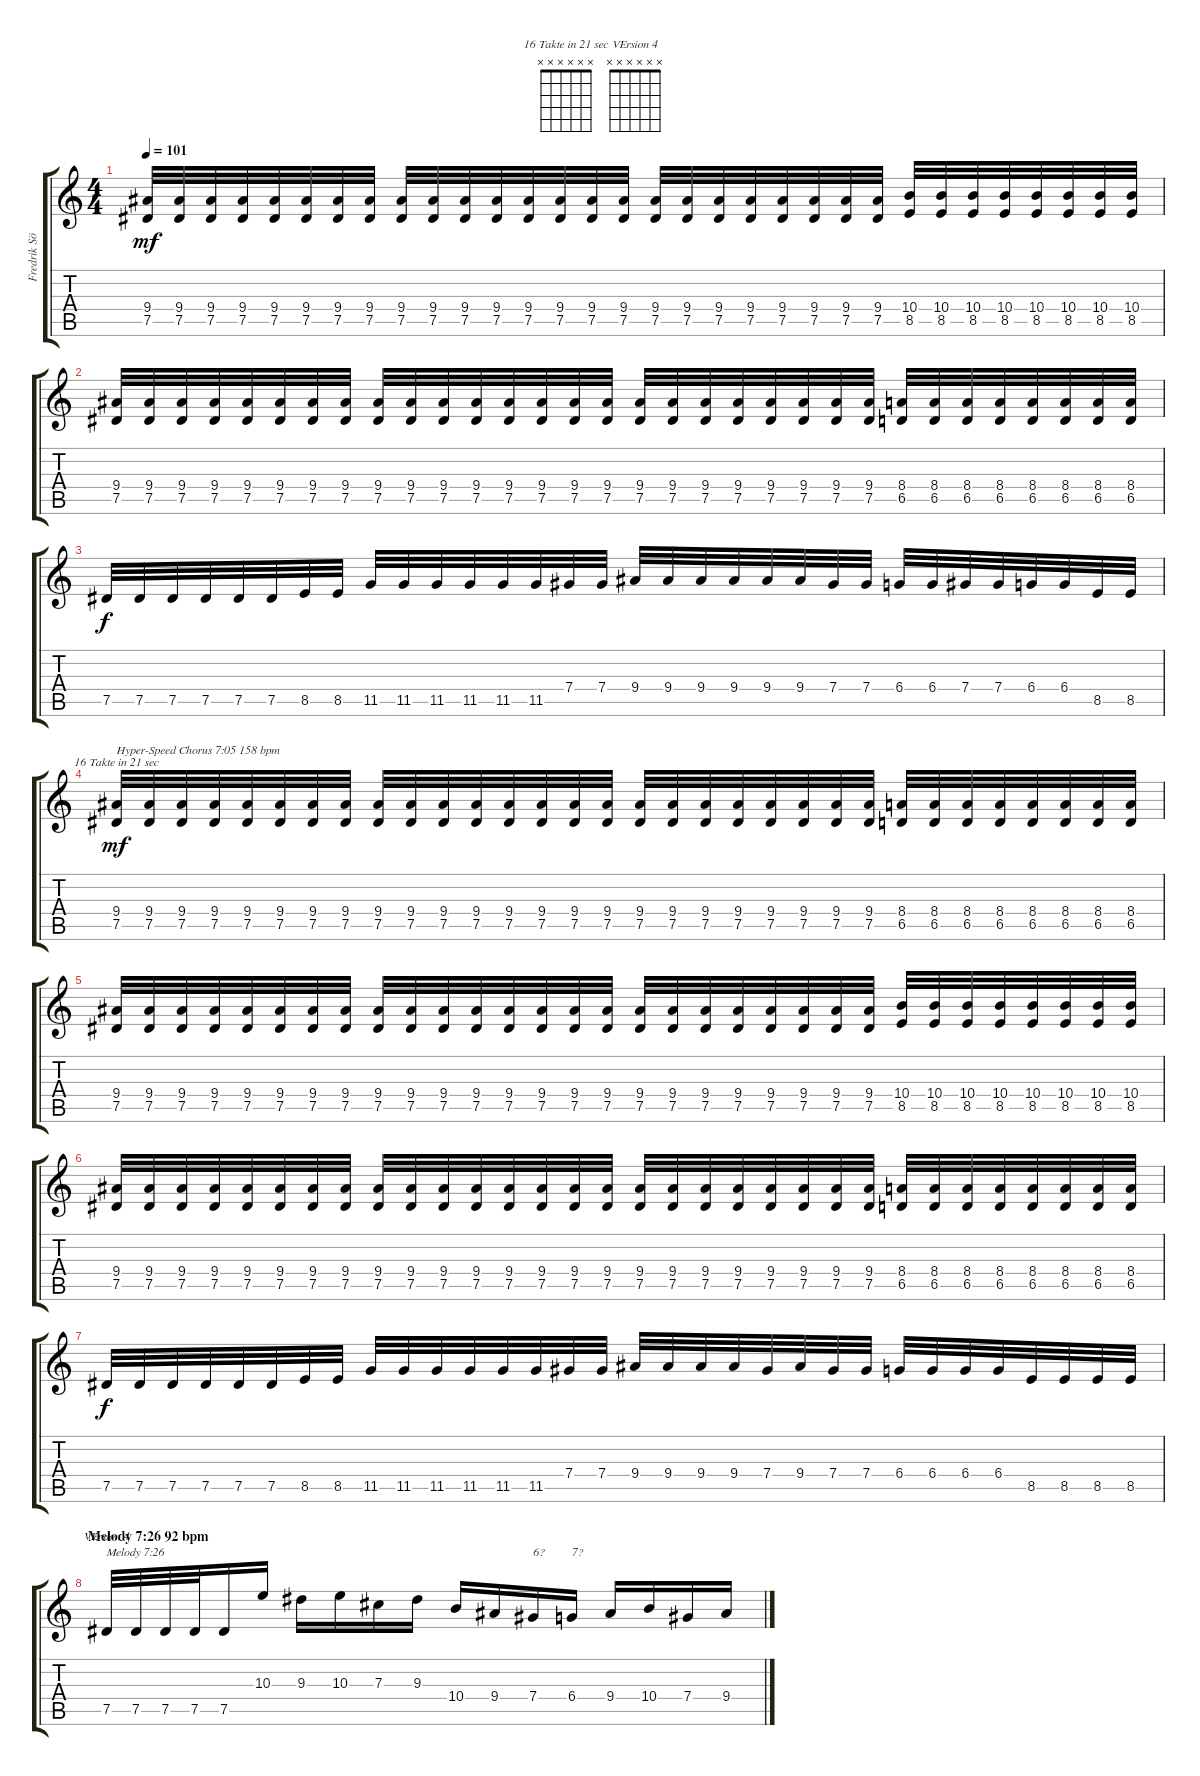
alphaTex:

\track ("Fredrik Söderberg (D# Tuning)" "Fredrik Sö") {instrument overdrivenguitar}
\staff {score tabs}
\tuning (Eb4 Bb3 Gb3 Db3 Ab2 Eb2) {hide}
\chord ("16 Takte in 21 sec" x x x x x x)
\chord ("VErsion 4" x x x x x x)
\ts (4 4)
\tempo 101
\clef g2
\ks c
(9.4 7.5).32{dy mf} (9.4 7.5).32 (9.4 7.5).32 (9.4 7.5).32 (9.4 7.5).32 (9.4 7.5).32 (9.4 7.5).32 (9.4 7.5).32 (9.4 7.5).32 (9.4 7.5).32 (9.4 7.5).32 (9.4 7.5).32 (9.4 7.5).32 (9.4 7.5).32 (9.4 7.5).32 (9.4 7.5).32 (9.4 7.5).32 (9.4 7.5).32 (9.4 7.5).32 (9.4 7.5).32 (9.4 7.5).32 (9.4 7.5).32 (9.4 7.5).32 (9.4 7.5).32 (10.4 8.5).32 (10.4 8.5).32 (10.4 8.5).32 (10.4 8.5).32 (10.4 8.5).32 (10.4 8.5).32 (10.4 8.5).32 (10.4 8.5).32 |
(9.4 7.5).32 (9.4 7.5).32 (9.4 7.5).32 (9.4 7.5).32 (9.4 7.5).32 (9.4 7.5).32 (9.4 7.5).32 (9.4 7.5).32 (9.4 7.5).32 (9.4 7.5).32 (9.4 7.5).32 (9.4 7.5).32 (9.4 7.5).32 (9.4 7.5).32 (9.4 7.5).32 (9.4 7.5).32 (9.4 7.5).32 (9.4 7.5).32 (9.4 7.5).32 (9.4 7.5).32 (9.4 7.5).32 (9.4 7.5).32 (9.4 7.5).32 (9.4 7.5).32 (8.4 6.5).32 (8.4 6.5).32 (8.4 6.5).32 (8.4 6.5).32 (8.4 6.5).32 (8.4 6.5).32 (8.4 6.5).32 (8.4 6.5).32 |
7.5.32{dy f} 7.5.32 7.5.32 7.5.32 7.5.32 7.5.32 8.5.32 8.5.32 11.5.32 11.5.32 11.5.32 11.5.32 11.5.32 11.5.32 7.4.32 7.4.32 9.4.32 9.4.32 9.4.32 9.4.32 9.4.32 9.4.32 7.4.32 7.4.32 6.4.32 6.4.32 7.4.32 7.4.32 6.4.32 6.4.32 8.5.32 8.5.32 |
(9.4 7.5).32{ch "16 Takte in 21 sec" txt "Hyper-Speed Chorus 7:05 158 bpm" dy mf} (9.4 7.5).32 (9.4 7.5).32 (9.4 7.5).32 (9.4 7.5).32 (9.4 7.5).32 (9.4 7.5).32 (9.4 7.5).32 (9.4 7.5).32 (9.4 7.5).32 (9.4 7.5).32 (9.4 7.5).32 (9.4 7.5).32 (9.4 7.5).32 (9.4 7.5).32 (9.4 7.5).32 (9.4 7.5).32 (9.4 7.5).32 (9.4 7.5).32 (9.4 7.5).32 (9.4 7.5).32 (9.4 7.5).32 (9.4 7.5).32 (9.4 7.5).32 (8.4 6.5).32 (8.4 6.5).32 (8.4 6.5).32 (8.4 6.5).32 (8.4 6.5).32 (8.4 6.5).32 (8.4 6.5).32 (8.4 6.5).32 |
(9.4 7.5).32 (9.4 7.5).32 (9.4 7.5).32 (9.4 7.5).32 (9.4 7.5).32 (9.4 7.5).32 (9.4 7.5).32 (9.4 7.5).32 (9.4 7.5).32 (9.4 7.5).32 (9.4 7.5).32 (9.4 7.5).32 (9.4 7.5).32 (9.4 7.5).32 (9.4 7.5).32 (9.4 7.5).32 (9.4 7.5).32 (9.4 7.5).32 (9.4 7.5).32 (9.4 7.5).32 (9.4 7.5).32 (9.4 7.5).32 (9.4 7.5).32 (9.4 7.5).32 (10.4 8.5).32 (10.4 8.5).32 (10.4 8.5).32 (10.4 8.5).32 (10.4 8.5).32 (10.4 8.5).32 (10.4 8.5).32 (10.4 8.5).32 |
(9.4 7.5).32 (9.4 7.5).32 (9.4 7.5).32 (9.4 7.5).32 (9.4 7.5).32 (9.4 7.5).32 (9.4 7.5).32 (9.4 7.5).32 (9.4 7.5).32 (9.4 7.5).32 (9.4 7.5).32 (9.4 7.5).32 (9.4 7.5).32 (9.4 7.5).32 (9.4 7.5).32 (9.4 7.5).32 (9.4 7.5).32 (9.4 7.5).32 (9.4 7.5).32 (9.4 7.5).32 (9.4 7.5).32 (9.4 7.5).32 (9.4 7.5).32 (9.4 7.5).32 (8.4 6.5).32 (8.4 6.5).32 (8.4 6.5).32 (8.4 6.5).32 (8.4 6.5).32 (8.4 6.5).32 (8.4 6.5).32 (8.4 6.5).32 |
7.5.32{dy f} 7.5.32 7.5.32 7.5.32 7.5.32 7.5.32 8.5.32 8.5.32 11.5.32 11.5.32 11.5.32 11.5.32 11.5.32 11.5.32 7.4.32 7.4.32 9.4.32 9.4.32 9.4.32 9.4.32 7.4.32 9.4.32 7.4.32 7.4.32 6.4.32 6.4.32 6.4.32 6.4.32 8.5.32 8.5.32 8.5.32 8.5.32 |
\section ("" "Melody 7:26 92 bpm")
7.5.32{ch "VErsion 4" txt "Melody 7:26"} 7.5.32 7.5.32 7.5.32 7.5.16 10.3.16 9.3.16 10.3.16 7.3.16 9.3.16 10.4.16 9.4.16 7.4.16{txt "6?"} 6.4.16{txt "7?"} 9.4.16 10.4.16 7.4.16 9.4.16
